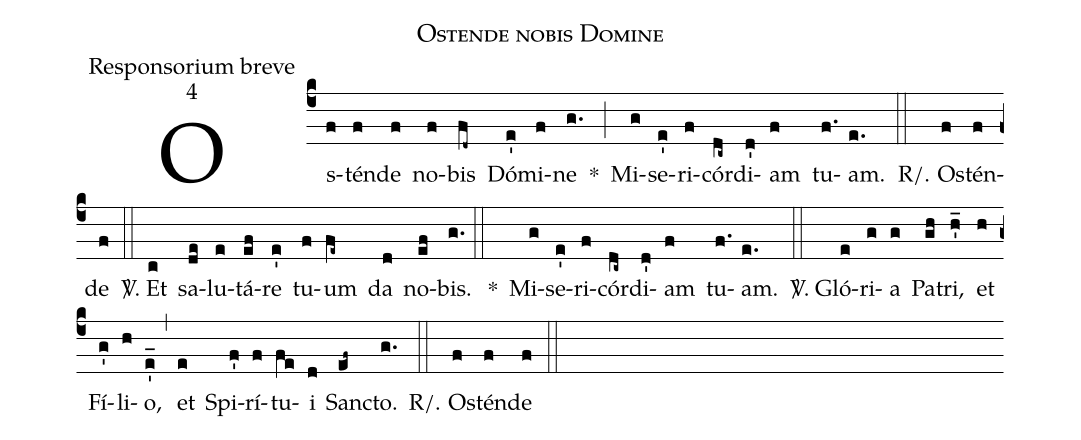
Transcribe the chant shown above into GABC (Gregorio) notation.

name:Ostende nobis Domine;
office-part:Responsorium breve;
mode:4;
%%
(c4) Os(f)tén(f)de(f) no(f)bis(fd~) Dó(e')mi(f)ne(g.) *(;) Mi(g)se(e')ri(f)cór(dc~)di(d')am(f) tu(f.)am.(e.) (::)
R/. Os(f)tén(f)de(f) (::)
<sp>V/</sp>. Et(c) sa(de)lu(e)tá(ef)re(e') tu(f)um(fe~) da(d) no(ef)bis.(g.) (::)
*() Mi(g)se(e')ri(f)cór(dc~)di(d')am(f) tu(f.)am.(e.) (::)
<sp>V/</sp>. Gló(e)ri(g)a(g) Pa(gh)tri,(h'_) et(h) Fí(g')li(h)o,(e'_) (,) et(e) Spi(f')rí(f)tu(fe)i(d) San(ef~)cto.(g.) (::)
R/. Os(f)tén(f)de(f) (::)
